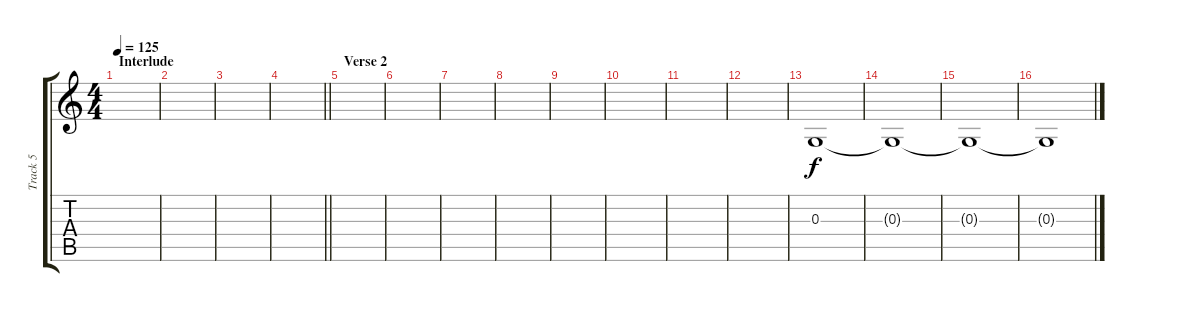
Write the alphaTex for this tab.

\track ("Track 5" "Track 5") {instrument synthstrings2}
\staff {score tabs}
\tuning (E4 B3 G3 D3 A2 E2) {hide}
\ts (4 4)
\section ("" "Interlude")
\tempo 125
\clef g2
\ks c
|
|
|
\barLineRight lightlight
|
\section ("" "Verse 2")
|
|
|
|
|
|
|
|
0.3.1 |
0.3{t}.1 |
0.3{t}.1 |
0.3{t}.1
